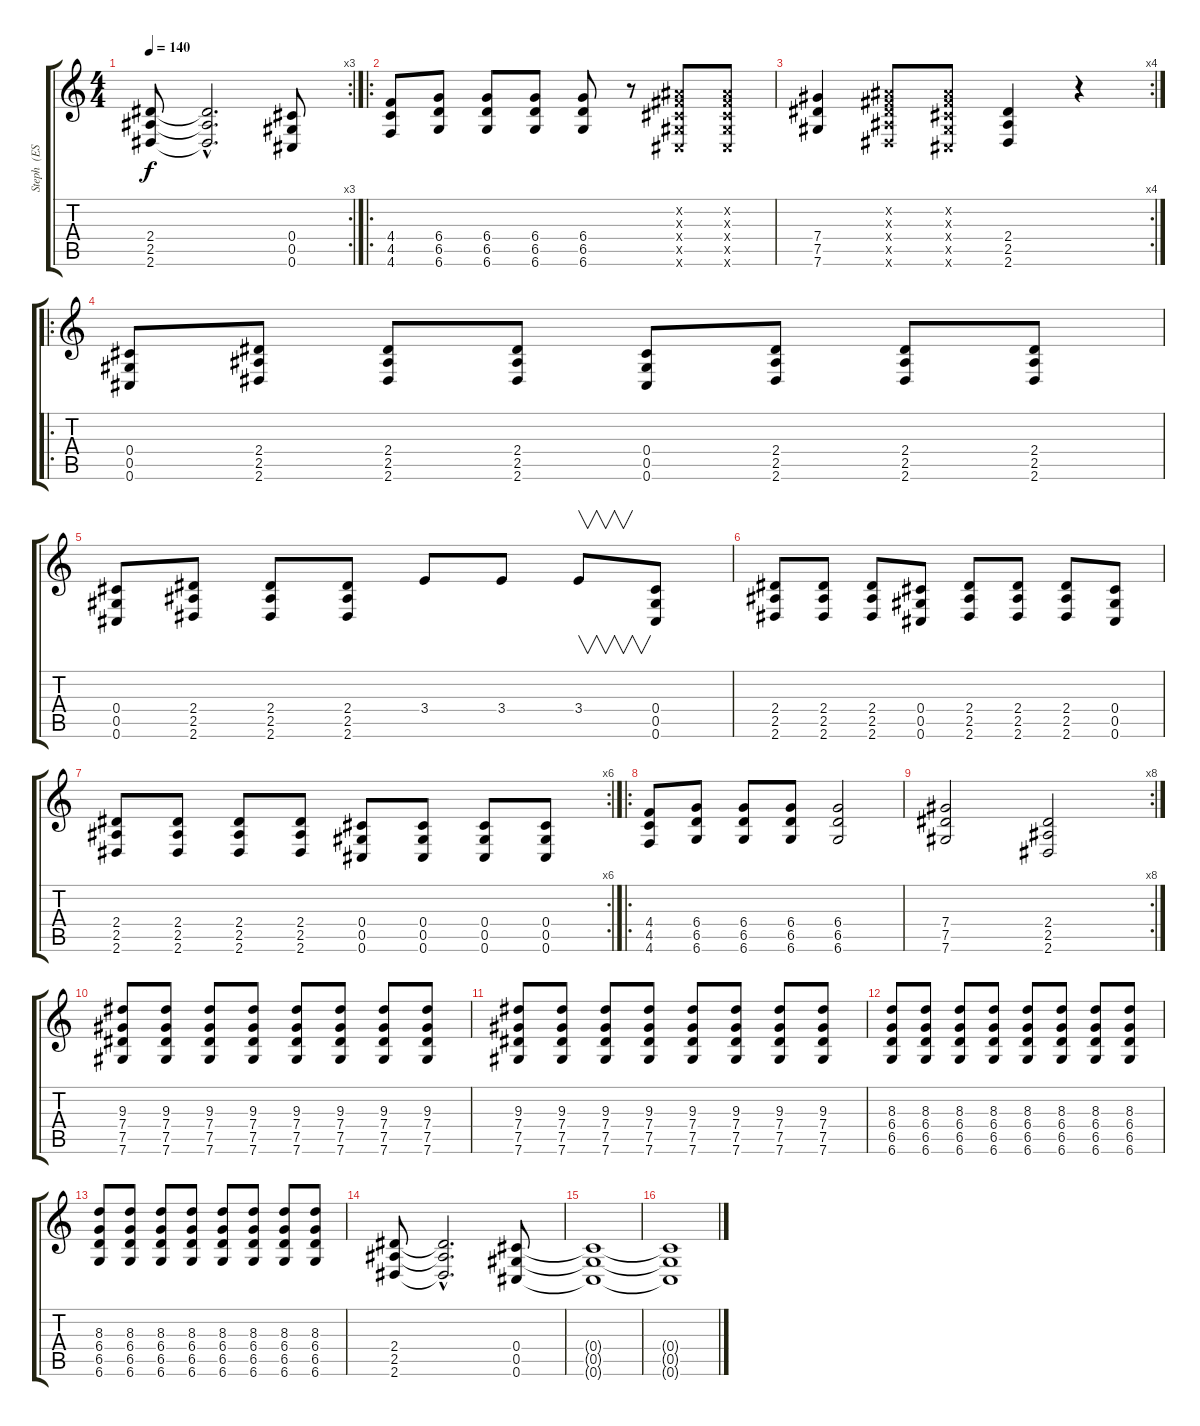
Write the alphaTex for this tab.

\track ("Steph  (ESP guitar)" "Steph  (ES") {instrument distortionguitar}
\staff {score tabs}
\tuning (Eb4 Bb3 Gb3 Db3 Ab2 Db2) {hide}
\rc 3
\ts (4 4)
\tempo 140
\clef g2
\ks c
(2.4 2.5 2.6).8{dy f} (2.4{hac t} 2.5{hac t} 2.6{hac t}).2{d} (0.4 0.5 0.6).8 |
\ro
(4.4 4.5 4.6).8 (6.4 6.5 6.6).8 (6.4 6.5 6.6).8 (6.4 6.5 6.6).8 (6.4 6.5 6.6).8 r.8 (0.2{x} 0.3{x} 0.4{x} 0.5{x} 0.6{x}).8 (0.2{x} 0.3{x} 0.4{x} 0.5{x} 0.6{x}).8 |
\rc 4
(7.4 7.5 7.6).4 (0.2{x} 0.3{x} 2.4{x} 2.5{x} 2.6{x}).8 (0.2{x} 0.3{x} 0.4{x} 0.5{x} 0.6{x}).8 (2.4 2.5 2.6).4 r.4 |
\ro
(0.4 0.5 0.6).8 (2.4 2.5 2.6).8 (2.4 2.5 2.6).8 (2.4 2.5 2.6).8 (0.4 0.5 0.6).8 (2.4 2.5 2.6).8 (2.4 2.5 2.6).8 (2.4 2.5 2.6).8 |
(0.4 0.5 0.6).8 (2.4 2.5 2.6).8 (2.4 2.5 2.6).8 (2.4 2.5 2.6).8 3.4.8 3.4.8 3.4.8{v} (0.4 0.5 0.6).8 |
(2.4 2.5 2.6).8 (2.4 2.5 2.6).8 (2.4 2.5 2.6).8 (0.4 0.5 0.6).8 (2.4 2.5 2.6).8 (2.4 2.5 2.6).8 (2.4 2.5 2.6).8 (0.4 0.5 0.6).8 |
\rc 6
(2.4 2.5 2.6).8 (2.4 2.5 2.6).8 (2.4 2.5 2.6).8 (2.4 2.5 2.6).8 (0.4 0.5 0.6).8 (0.4 0.5 0.6).8 (0.4 0.5 0.6).8 (0.4 0.5 0.6).8 |
\ro
(4.4 4.5 4.6).8 (6.4 6.5 6.6).8 (6.4 6.5 6.6).8 (6.4 6.5 6.6).8 (6.4 6.5 6.6).2 |
\rc 8
(7.4 7.5 7.6).2 (2.4 2.5 2.6).2 |
(9.3 7.4 7.5 7.6).8 (9.3 7.4 7.5 7.6).8 (9.3 7.4 7.5 7.6).8 (9.3 7.4 7.5 7.6).8 (9.3 7.4 7.5 7.6).8 (9.3 7.4 7.5 7.6).8 (9.3 7.4 7.5 7.6).8 (9.3 7.4 7.5 7.6).8 |
(9.3 7.4 7.5 7.6).8 (9.3 7.4 7.5 7.6).8 (9.3 7.4 7.5 7.6).8 (9.3 7.4 7.5 7.6).8 (9.3 7.4 7.5 7.6).8 (9.3 7.4 7.5 7.6).8 (9.3 7.4 7.5 7.6).8 (9.3 7.4 7.5 7.6).8 |
(8.3 6.4 6.5 6.6).8 (8.3 6.4 6.5 6.6).8 (8.3 6.4 6.5 6.6).8 (8.3 6.4 6.5 6.6).8 (8.3 6.4 6.5 6.6).8 (8.3 6.4 6.5 6.6).8 (8.3 6.4 6.5 6.6).8 (8.3 6.4 6.5 6.6).8 |
(8.3 6.4 6.5 6.6).8 (8.3 6.4 6.5 6.6).8 (8.3 6.4 6.5 6.6).8 (8.3 6.4 6.5 6.6).8 (8.3 6.4 6.5 6.6).8 (8.3 6.4 6.5 6.6).8 (8.3 6.4 6.5 6.6).8 (8.3 6.4 6.5 6.6).8 |
(2.4 2.5 2.6).8 (2.4{hac t} 2.5{hac t} 2.6{hac t}).2{d} (0.4 0.5 0.6).8 |
(0.4{t} 0.5{t} 0.6{t}).1 |
(0.4{t} 0.5{t} 0.6{t}).1
